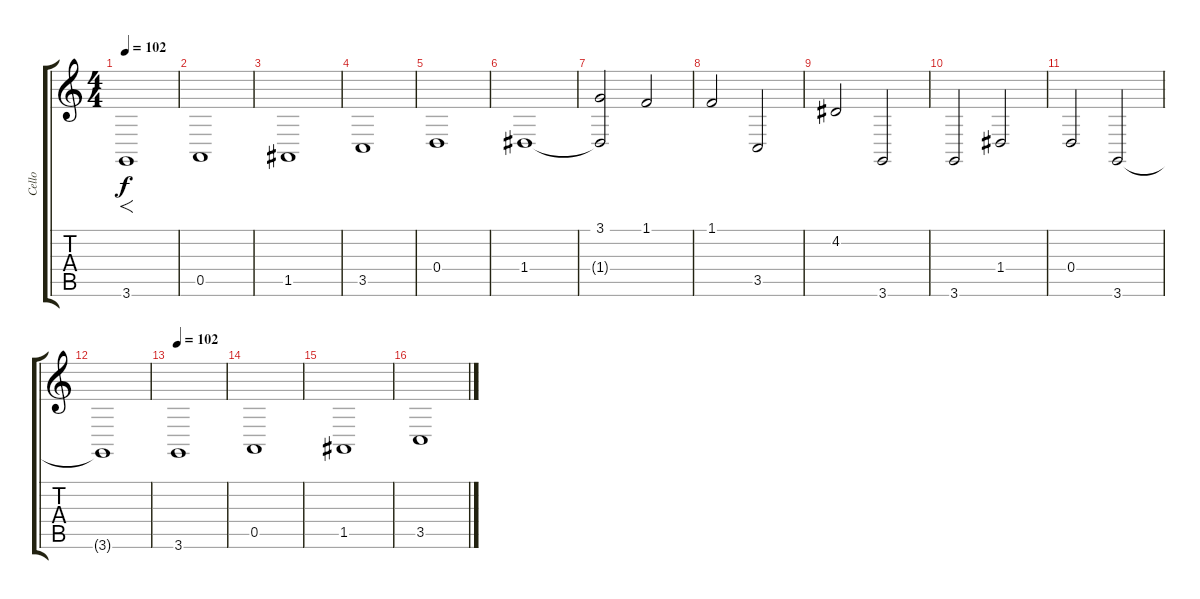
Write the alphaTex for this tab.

\track ("Cello" "Cello") {instrument cello}
\staff {score tabs}
\tuning (E4 B3 G3 D3 A2 E2) {hide}
\ts (4 4)
\tempo 102
\tempo 125
\tempo 102
\clef g2
\ks c
3.6.1{f dy f instrument cello} |
0.5.1 |
1.5.1 |
3.5.1 |
0.4.1 |
1.4.1 |
(3.1 1.4{t}).2 1.1.2 |
1.1.2 3.5.2 |
4.2.2 3.6.2 |
3.6.2 1.4.2 |
0.4.2 3.6.2 |
3.6{t}.1 |
\tempo 102
3.6.1 |
0.5.1 |
1.5.1 |
3.5.1
